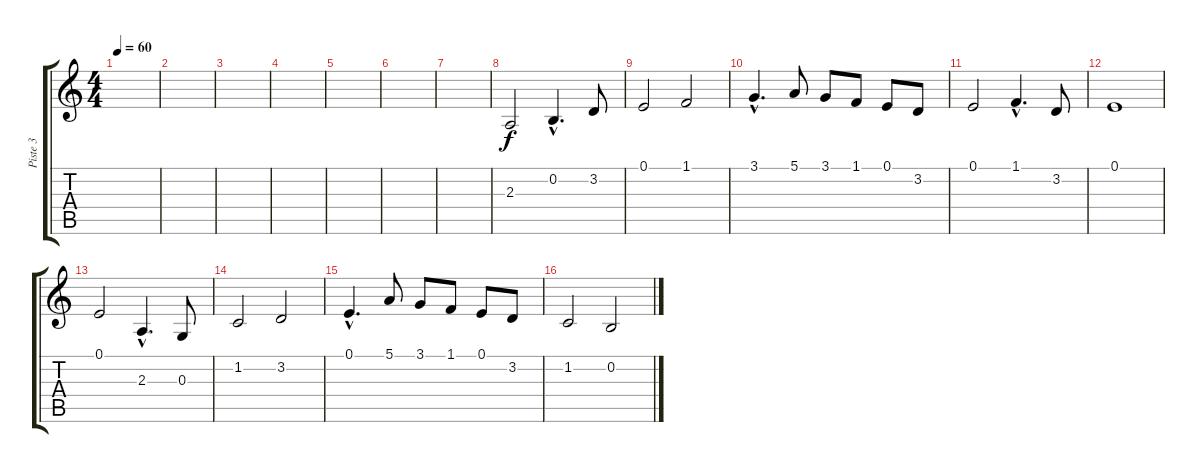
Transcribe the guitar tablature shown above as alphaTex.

\track ("Piste 3" "Piste 3") {instrument englishhorn}
\staff {score tabs}
\tuning (E4 B3 G3 D3 A2 E2) {hide}
\ts (4 4)
\tempo 60
\clef g2
\ks c
|
|
|
|
|
|
|
2.3.2 0.2{hac}.4{d} 3.2.8 |
0.1.2 1.1.2 |
3.1{hac}.4{d} 5.1.8 3.1.8 1.1.8 0.1.8 3.2.8 |
0.1.2 1.1{hac}.4{d dy f} 3.2.8 |
0.1.1 |
0.1.2 2.3{hac}.4{d} 0.3.8 |
1.2.2 3.2.2 |
0.1{hac}.4{d} 5.1.8 3.1.8 1.1.8 0.1.8 3.2.8 |
1.2.2 0.2.2
